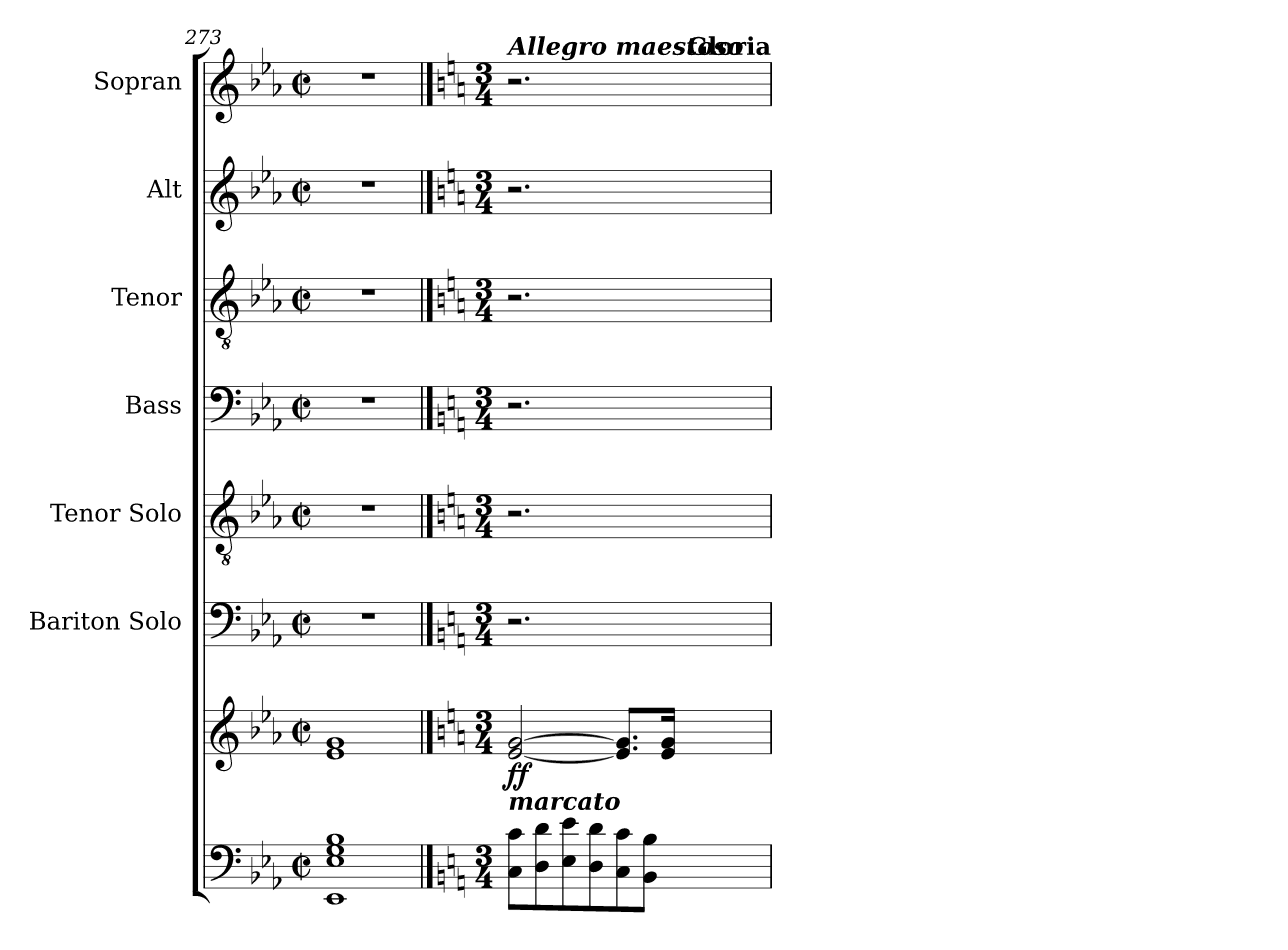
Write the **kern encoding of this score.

**kern	**kern	**dynam	**kern	**kern	**kern	**kern	**kern	**kern
*part7	*part7	*part7	*part6	*part5	*part4	*part3	*part2	*part1
*staff8	*staff7	*staff7/8	*staff6	*staff5	*staff4	*staff3	*staff2	*staff1
*	*	*	*I"Bariton Solo	*I"Tenor Solo	*I"Bass	*I"Tenor	*I"Alt	*I"Sopran
*	*	*	*	*	*I'B.	*I'T.	*I'A.	*I'S.
*clefF4	*clefG2	*	*clefF4	*clefGv2	*clefF4	*clefGv2	*clefG2	*clefG2
*k[b-e-a-]	*k[b-e-a-]	*	*k[b-e-a-]	*k[b-e-a-]	*k[b-e-a-]	*k[b-e-a-]	*k[b-e-a-]	*k[b-e-a-]
*E-:	*E-:	*	*E-:	*E-:	*E-:	*E-:	*E-:	*E-:
*M2/2	*M2/2	*	*M2/2	*M2/2	*M2/2	*M2/2	*M2/2	*M2/2
*met(c|)	*met(c|)	*	*met(c|)	*met(c|)	*met(c|)	*met(c|)	*met(c|)	*met(c|)
=273	=273	=273	=273	=273	=273	=273	=273	=273
*^	*	*	*	*	*	*	*	*
1E- 1G 1B-	1EE-	1e- 1g	.	1r	1r	1r	1r	1r	1r
*v	*v	*	*	*	*	*	*	*	*
!!LO:PB:g=z
==274	==274	==274	==274	==274	==274	==274	==274	==274
*k[]	*k[]	*	*k[]	*k[]	*k[]	*k[]	*k[]	*k[]
*C:	*C:	*	*C:	*C:	*C:	*C:	*C:	*C:
*M3/4	*M3/4	*	*M3/4	*M3/4	*M3/4	*M3/4	*M3/4	*M3/4
*^	*	*	*	*	*	*	*	*
!	!	!	!	!	!	!	!	!	!LO:TX:a:Bi:t=Allegro maestoso
!	!	!LO:TX:b:Bi:t=marcato	!	!	!	!	!	!	!
!	!	!	!LO:DY:b	!	!	!	!	!	!
*v	*v	*	*	*	*	*	*	*	*
8C\ 8c\L	[2e/ [2g/	ff	2.r	2.r	2.r	2.r	2.r	2.r
8D\ 8d\	.	.	.	.	.	.	.	.
8E\ 8e\	.	.	.	.	.	.	.	.
8D\ 8d\	.	.	.	.	.	.	.	.
8C\ 8c\	8.e/] 8.g/]L	.	.	.	.	.	.	.
8BB\ 8B\J	.	.	.	.	.	.	.	.
.	16e/ 16g/Jk	.	.	.	.	.	.	.
2...ryy	2...ryy	.	2...ryy	2...ryy	2...ryy	2...ryy	2...ryy	2...ryy
!	!	!	!	!	!	!	!	!LO:TX:a:B:t=Gloria
=	=	=	=	=	=	=	=	=
*-	*-	*-	*-	*-	*-	*-	*-	*-
